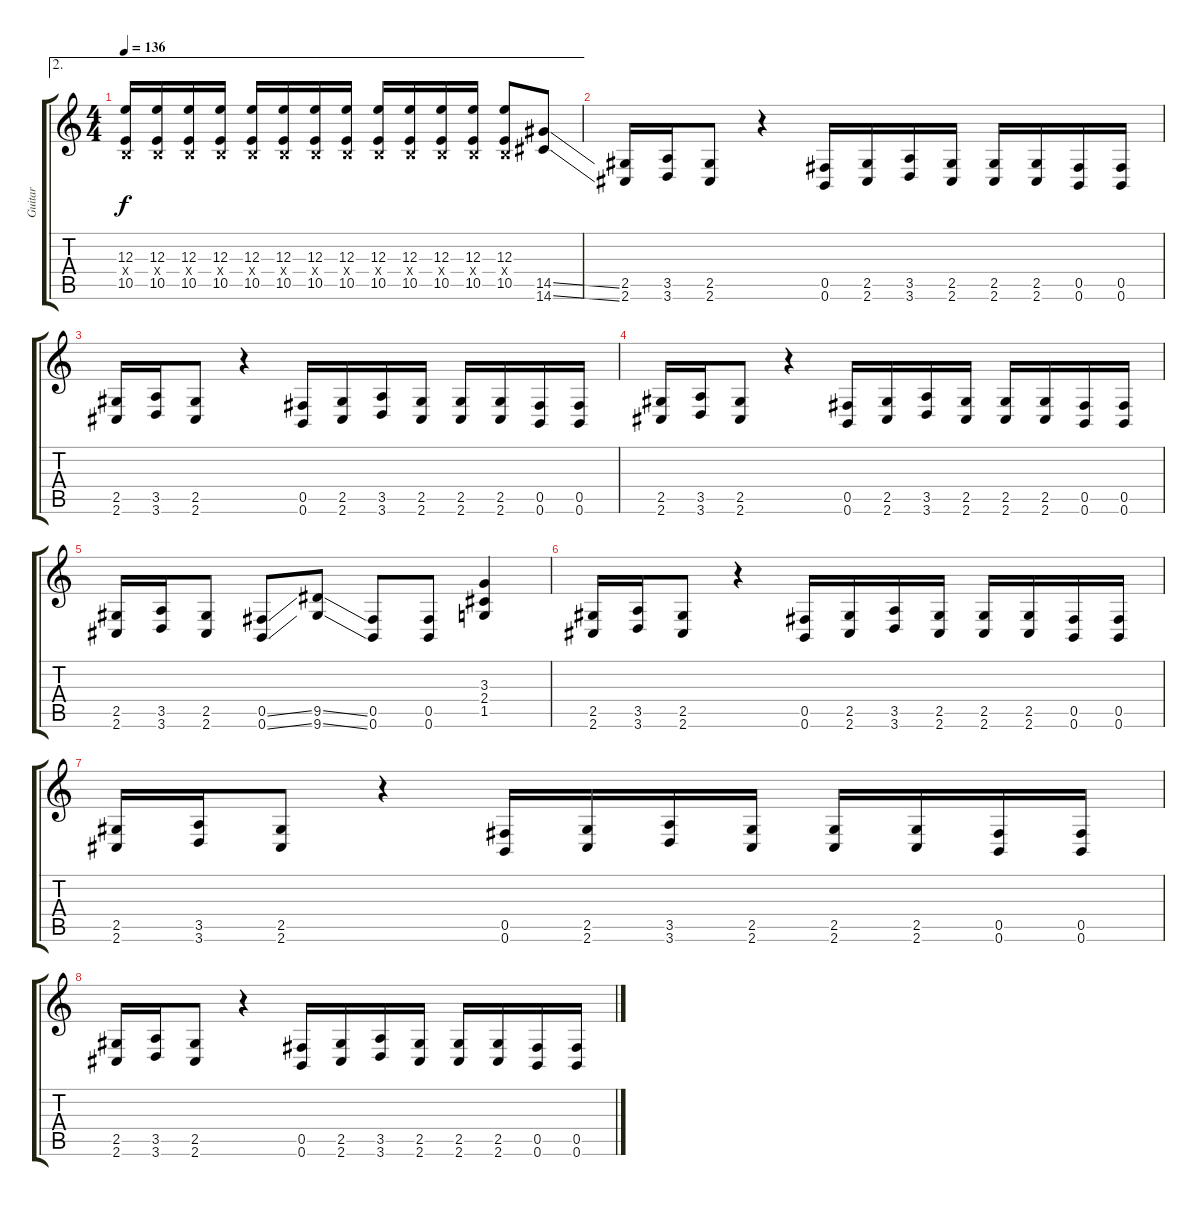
\track ("Guitar" "Guitar") {instrument distortionguitar}
\staff {score tabs}
\tuning (Db4 Ab3 E3 B2 Gb2 B1) {hide}
\ae 2
\ts (4 4)
\tempo 136
\clef g2
\ks c
(12.3 0.4{x} 10.5).16{dy f} (12.3 0.4{x} 10.5).16 (12.3 0.4{x} 10.5).16 (12.3 0.4{x} 10.5).16 (12.3 0.4{x} 10.5).16 (12.3 0.4{x} 10.5).16 (12.3 0.4{x} 10.5).16 (12.3 0.4{x} 10.5).16 (12.3 0.4{x} 10.5).16 (12.3 0.4{x} 10.5).16 (12.3 0.4{x} 10.5).16 (12.3 0.4{x} 10.5).16 (12.3 0.4{x} 10.5).8 (14.5{ss} 14.6{ss}).8 |
(2.5 2.6).16 (3.5 3.6).16 (2.5 2.6).8 r.4 (0.5 0.6).16 (2.5 2.6).16 (3.5 3.6).16 (2.5 2.6).16 (2.5 2.6).16 (2.5 2.6).16 (0.5 0.6).16 (0.5 0.6).16 |
(2.5 2.6).16 (3.5 3.6).16 (2.5 2.6).8 r.4 (0.5 0.6).16 (2.5 2.6).16 (3.5 3.6).16 (2.5 2.6).16 (2.5 2.6).16 (2.5 2.6).16 (0.5 0.6).16 (0.5 0.6).16 |
(2.5 2.6).16 (3.5 3.6).16 (2.5 2.6).8 r.4 (0.5 0.6).16 (2.5 2.6).16 (3.5 3.6).16 (2.5 2.6).16 (2.5 2.6).16 (2.5 2.6).16 (0.5 0.6).16 (0.5 0.6).16 |
(2.5 2.6).16 (3.5 3.6).16 (2.5 2.6).8 (0.5{ss} 0.6{ss}).8 (9.5{ss} 9.6{ss}).8 (0.5 0.6).8 (0.5 0.6).8 (3.3 2.4 1.5).4 |
(2.5 2.6).16 (3.5 3.6).16 (2.5 2.6).8 r.4 (0.5 0.6).16 (2.5 2.6).16 (3.5 3.6).16 (2.5 2.6).16 (2.5 2.6).16 (2.5 2.6).16 (0.5 0.6).16 (0.5 0.6).16 |
(2.5 2.6).16 (3.5 3.6).16 (2.5 2.6).8 r.4 (0.5 0.6).16 (2.5 2.6).16 (3.5 3.6).16 (2.5 2.6).16 (2.5 2.6).16 (2.5 2.6).16 (0.5 0.6).16 (0.5 0.6).16 |
(2.5 2.6).16 (3.5 3.6).16 (2.5 2.6).8 r.4 (0.5 0.6).16 (2.5 2.6).16 (3.5 3.6).16 (2.5 2.6).16 (2.5 2.6).16 (2.5 2.6).16 (0.5 0.6).16 (0.5 0.6).16
